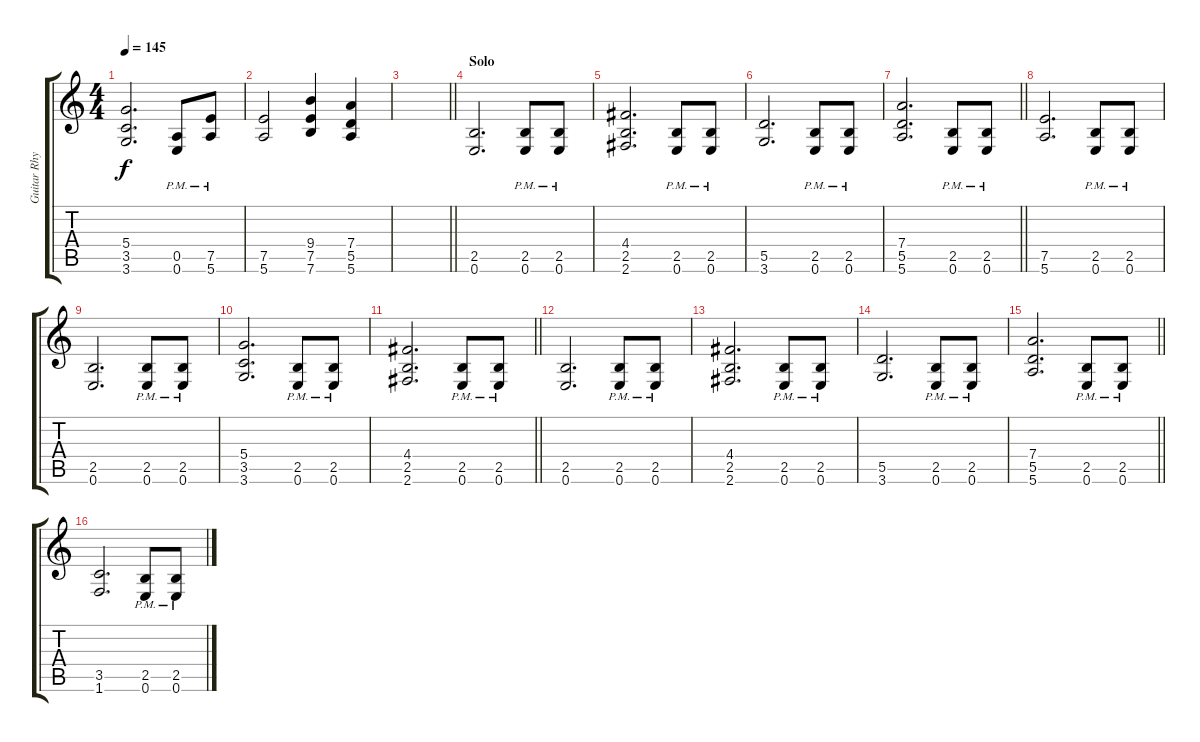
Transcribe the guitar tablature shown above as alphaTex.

\track ("Guitar Rhythm" "Guitar Rhy") {instrument distortionguitar}
\staff {score tabs}
\tuning (E4 B3 G3 D3 A2 E2) {hide}
\ts (4 4)
\section ("" "")
\tempo 145
\clef g2
\ks c
(5.4 3.5 3.6).2{d dy f} (0.5{pm} 0.6{pm}).8 (7.5{pm} 5.6{pm}).8 |
(7.5 5.6).2 (9.4 7.5 7.6).4 (7.4 5.5 5.6).4 |
\barLineRight lightlight
|
\section ("" "Solo")
(2.5 0.6).2{d} (2.5{pm} 0.6{pm}).8 (2.5{pm} 0.6{pm}).8 |
(4.4 2.5 2.6).2{d} (2.5{pm} 0.6{pm}).8 (2.5{pm} 0.6{pm}).8 |
(5.5 3.6).2{d} (2.5{pm} 0.6{pm}).8 (2.5{pm} 0.6{pm}).8 |
\barLineRight lightlight
(7.4 5.5 5.6).2{d} (2.5{pm} 0.6{pm}).8 (2.5{pm} 0.6{pm}).8 |
\section ("" "")
(7.5 5.6).2{d} (2.5{pm} 0.6{pm}).8 (2.5{pm} 0.6{pm}).8 |
(2.5 0.6).2{d} (2.5{pm} 0.6{pm}).8 (2.5{pm} 0.6{pm}).8 |
(5.4 3.5 3.6).2{d} (2.5{pm} 0.6{pm}).8 (2.5{pm} 0.6{pm}).8 |
\barLineRight lightlight
(4.4 2.5 2.6).2{d} (2.5{pm} 0.6{pm}).8 (2.5{pm} 0.6{pm}).8 |
\section ("" "")
(2.5 0.6).2{d} (2.5{pm} 0.6{pm}).8 (2.5{pm} 0.6{pm}).8 |
(4.4 2.5 2.6).2{d} (2.5{pm} 0.6{pm}).8 (2.5{pm} 0.6{pm}).8 |
(5.5 3.6).2{d} (2.5{pm} 0.6{pm}).8 (2.5{pm} 0.6{pm}).8 |
\barLineRight lightlight
(7.4 5.5 5.6).2{d} (2.5{pm} 0.6{pm}).8 (2.5{pm} 0.6{pm}).8 |
\section ("" "")
(3.5 1.6).2{d} (2.5{pm} 0.6{pm}).8 (2.5{pm} 0.6{pm}).8
